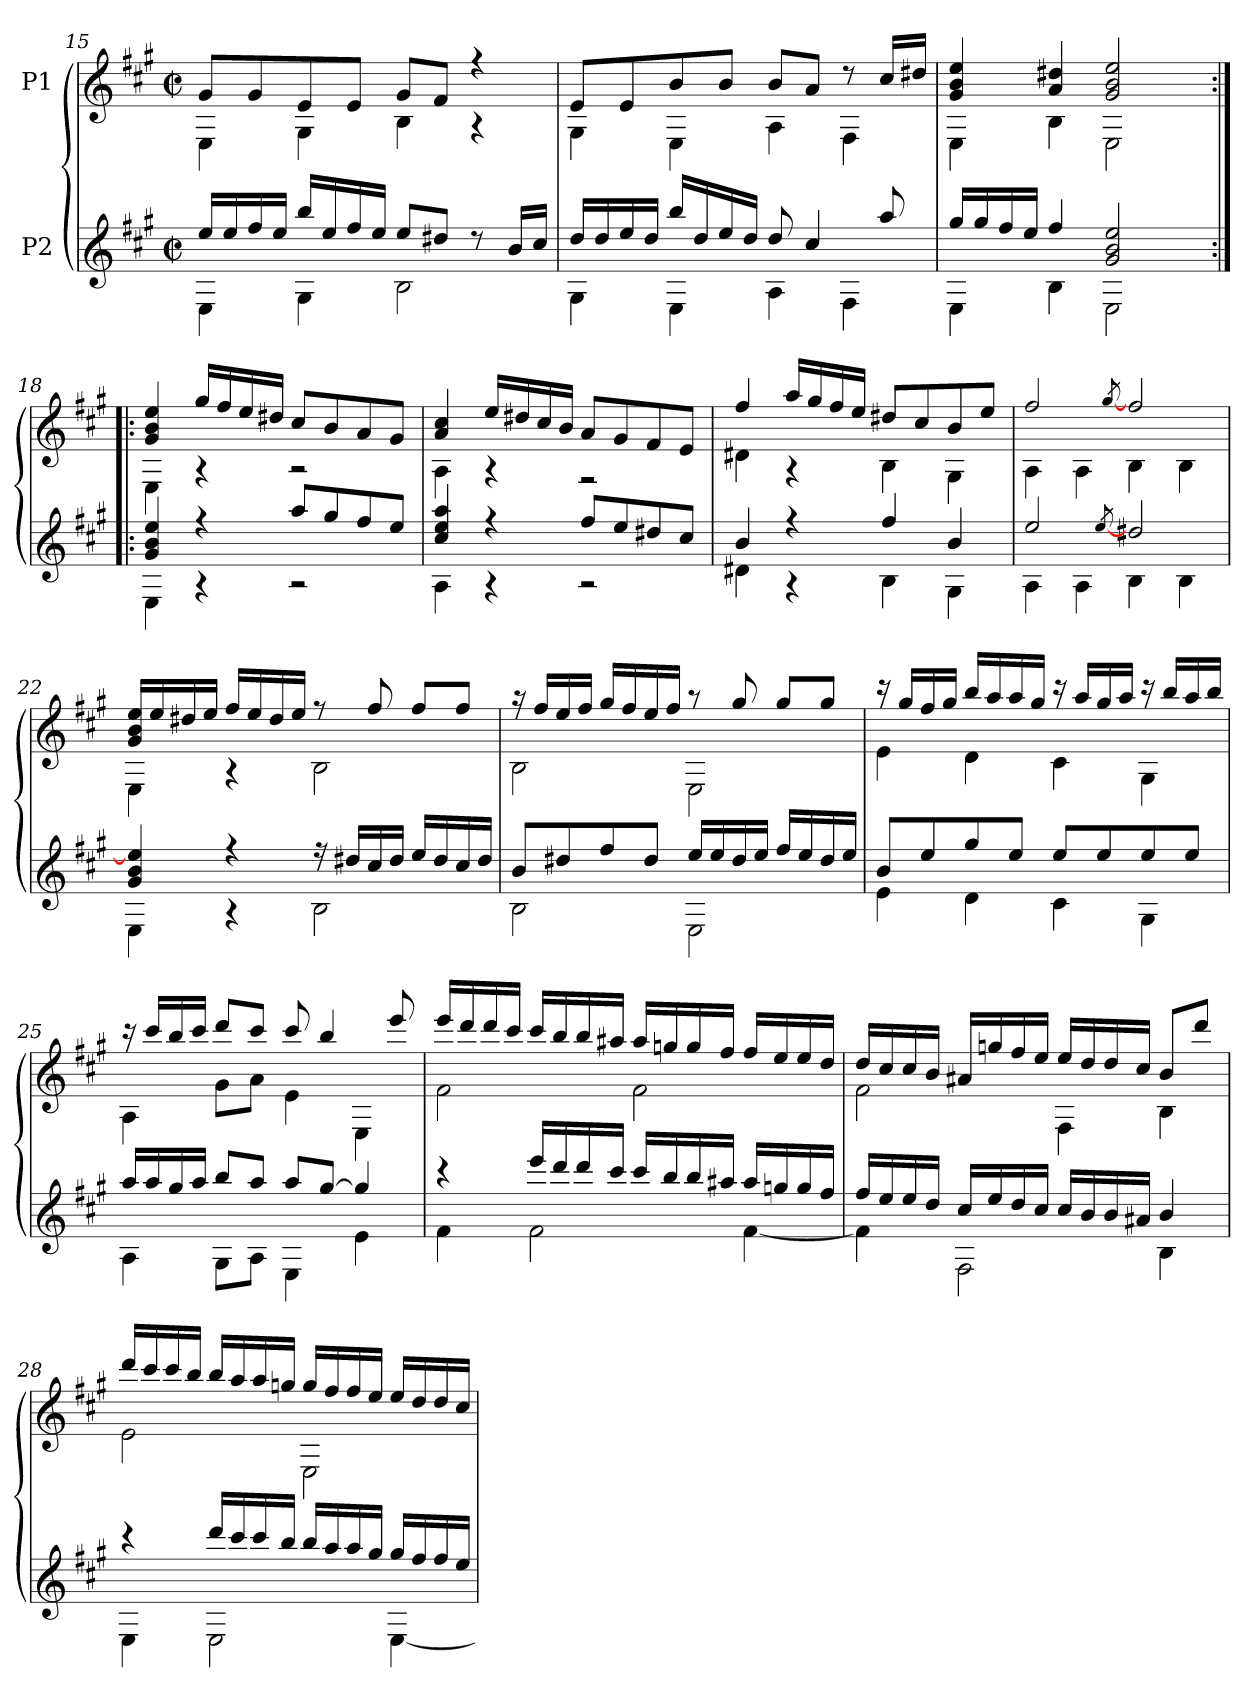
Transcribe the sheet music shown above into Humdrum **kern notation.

**kern	**kern
*part2	*part1
*staff2	*staff1
*I"P2	*I"P1
*clefG2	*clefG2
*ITrd7c12	*ITrd7c12
*k[f#c#g#]	*k[f#c#g#]
*A:	*A:
*M2/2	*M2/2
*met(c|)	*met(c|)
=15	=15
*^	*^
16ei/LL	4EEi\	8G#i/L	4EEi\
16ei/	.	.	.
16f#i/	.	8G#i/	.
16ei/JJ	.	.	.
16bi/LL	4GG#i\	8Ei/	4GG#i\
16ei/	.	.	.
16f#i/	.	8Ei/J	.
16ei/JJ	.	.	.
8ei/L	2BBi\	8G#i/L	4BBi\
8d#Xi/J	.	8F#i/J	.
8r	.	4r	4r
16Bi/LL	.	.	.
16c#i/JJ	.	.	.
=16	=16	=16	=16
*	*^	*	*
16di/LL	4GG#i\	2ryy	8Ei/L	4GG#i\
16di/	.	.	.	.
16ei/	.	.	8Ei/	.
16di/JJ	.	.	.	.
16bi/LL	4EEi\	.	8Bi/	4EEi\
16di/	.	.	.	.
16ei/	.	.	8Bi/J	.
16di/JJ	.	.	.	.
8di/	4AAi\	8ryy	8Bi/L	4AAi\
4c#i/	.	4ryy	8Ai/J	.
.	4FF#i\	.	8r	4FF#i\
8ai/	.	8ryy	16c#i/LL	.
.	.	.	16d#Xi/JJ	.
!!LO:LB:g=z
=17	=17	=17	=17	=17
*	*	*	*	*^
16g#i/LL	4EEi\	2ryy	4G#i/ 4Bi 4ei	4EEi\	2.ryy
16g#i/	.	.	.	.	.
16f#i/	.	.	.	.	.
16ei/JJ	.	.	.	.	.
4f#i/	4BBi\	.	4Ai/ 4d#Xi	4BBi\	.
2G#i/ 2Bi 2ei	2EEi\	2ryy	2G#i/ 2Bi 2ei	2EEi\	.
.	.	.	.	.	4ryy
=18:|!|:	=18:|!|:	=18:|!|:	=18:|!|:	=18:|!|:	=18:|!|:
4G#i/ 4Bi 4ei	4EEi\	2.ryy	4G#i/ 4Bi 4ei	4EEi\	4ryy
4r	4r	.	16g#i/LL	4r	4ryy
.	.	.	16f#i/	.	.
.	.	.	16ei/	.	.
.	.	.	16d#Xi/JJ	.	.
8ai/L	2r	.	8c#i/L	2r	4ryy
8g#i/	.	.	8Bi/	.	.
8f#i/	.	4ryy	8Ai/	.	4ryy
8ei/J	.	.	8G#i/J	.	.
*	*v	*v	*	*	*
=19	=19	=19	=19	=19
4c#i/ 4ei 4ai	4AAi\	4Ai/ 4c#i	4AAi\	4ryy
4r	4r	16ei/LL	4r	4ryy
.	.	16d#Xi/	.	.
.	.	16c#i/	.	.
.	.	16Bi/JJ	.	.
8f#i/L	2r	8Ai/L	2r	2ryy
8ei/	.	8G#i/	.	.
8d#Xi/	.	8F#i/	.	.
8c#i/J	.	8Ei/J	.	.
*	*	*	*v	*v
=20	=20	=20	=20
*	*^	*	*
4Bi/	4D#Xi\	2.ryy	4f#i/	4D#Xi\
4r	4r	.	16ai/LL	4r
.	.	.	16g#i/	.
.	.	.	16f#i/	.
.	.	.	16ei/JJ	.
4f#i/	4BBi\	.	8d#Xi/L	4BBi\
.	.	.	8c#i/	.
4Bi/	4GG#i\	4ryy	8Bi/	4GG#i\
.	.	.	8ei/J	.
!!LO:LB:g=z	!!
=21	=21	=21	=21	=21
2ei/	4AAi\	1ryy	2f#i/	4AAi\
.	4AAi\	.	.	4AAi\
[8qei/	.	.	[8qg#i/	.
2d#Xi/	4BBi\	.	2f#i/	4BBi\
.	4BBi\	.	.	4BBi\
*	*v	*v	*	*
=22	=22	=22	=22
4G#i/ 4Bi 4ei]	4EEi\	16G#i/ 16Bi 16eiLL	4EEi\
.	.	16ei/	.
.	.	16d#Xi/	.
.	.	16ei/JJ	.
4r	4r	16f#i/LL	4r
.	.	16ei/	.
.	.	16d#i/	.
.	.	16ei/JJ	.
16r	2BBi\	8r	2BBi\
16d#Xi/LL	.	.	.
16c#i/	.	8f#i/	.
16d#i/JJ	.	.	.
16ei/LL	.	8f#i/L	.
16d#i/	.	.	.
16c#i/	.	8f#i/J	.
16d#i/JJ	.	.	.
=23	=23	=23	=23
8Bi/L	2BBi\	16r	2BBi\
.	.	16f#i/LL	.
8d#Xi/	.	16ei/	.
.	.	16f#i/JJ	.
8f#i/	.	16g#i/LL	.
.	.	16f#i/	.
8d#i/J	.	16ei/	.
.	.	16f#i/JJ	.
16ei/LL	2EEi\	8r	2EEi\
16ei/	.	.	.
16d#i/	.	8g#i/	.
16ei/JJ	.	.	.
16f#i/LL	.	8g#i/L	.
16ei/	.	.	.
16d#i/	.	8g#i/J	.
16ei/JJ	.	.	.
!!LO:LB:g=z	!!
=24	=24	=24	=24
8Bi/L	4Ei\	16r	4Ei\
.	.	16g#i/LL	.
8ei/	.	16f#i/	.
.	.	16g#i/JJ	.
8g#i/	4Di\	16bi/LL	4Di\
.	.	16ai/	.
8ei/J	.	16ai/	.
.	.	16g#i/JJ	.
8ei/L	4C#i\	16r	4C#i\
.	.	16ai/LL	.
8ei/	.	16g#i/	.
.	.	16ai/JJ	.
8ei/	4GG#i\	16r	4GG#i\
.	.	16bi/LL	.
8ei/J	.	16ai/	.
.	.	16bi/JJ	.
=25	=25	=25	=25
16ai/LL	4AAi\	16r	4AAi\
16ai/	.	16cc#i/LL	.
16g#i/	.	16bi/	.
16ai/JJ	.	16cc#i/JJ	.
8bi/L	8GG#i\L	8ddi/L	8G#i\L
8ai/J	8AAi\J	8cc#i/J	8Ai\J
8ai/L	4EEi\	8cc#i/	4Ei\
[8g#i/J	.	4bi/	.
4g#i/]	4Ei\	.	4EEi\
.	.	8eei/	.
=26	=26	=26	=26
4r	4F#i\	16eei/LL	2F#i\
.	.	16ddi/	.
.	.	16ddi/	.
.	.	16cc#i/JJ	.
16eei/LL	2F#i\	16cc#i/LL	.
16ddi/	.	16bi/	.
16ddi/	.	16bi/	.
16cc#i/JJ	.	16a#Xi/JJ	.
16cc#i/LL	.	16a#i/LL	2F#i\
16bi/	.	16gni/	.
16bi/	.	16gi/	.
16a#Xi/JJ	.	16f#i/JJ	.
16a#i/LL	[4F#i\	16f#i/LL	.
16gni/	.	16ei/	.
16gi/	.	16ei/	.
16f#i/JJ	.	16di/JJ	.
!!LO:PB:g=z	!!
=27	=27	=27	=27
16f#i/LL	4F#i\]	16di/LL	2F#i\
16ei/	.	16c#i/	.
16ei/	.	16c#i/	.
16di/JJ	.	16Bi/JJ	.
16c#i/LL	2FF#i\	16A#Xi/LL	.
16ei/	.	16gni/	.
16di/	.	16f#i/	.
16c#i/JJ	.	16ei/JJ	.
16c#i/LL	.	16ei/LL	4FF#i\
16Bi/	.	16di/	.
16Bi/	.	16di/	.
16A#Xi/JJ	.	16c#i/JJ	.
4Bi/	4BBi\	8Bi/L	4BBi\
.	.	8ddi/J	.
=28	=28	=28	=28
*	*	*	*^
4r	4EEi\	16ddi/LL	2Ei\	2ryy
.	.	16cc#i/	.	.
.	.	16cc#i/	.	.
.	.	16bi/JJ	.	.
16ddi/LL	2EEi\	16bi/LL	.	.
16cc#i/	.	16ai/	.	.
16cc#i/	.	16ai/	.	.
16bi/JJ	.	16gni/JJ	.	.
16bi/LL	.	16gi/LL	2EEi\	4ryy
16ai/	.	16f#i/	.	.
16ai/	.	16f#i/	.	.
16g#i/JJ	.	16ei/JJ	.	.
16g#i/LL	[4EEi\	16ei/LL	.	4ryy
16f#i/	.	16di/	.	.
16f#i/	.	16di/	.	.
16ei/JJ	.	16c#i/JJ	.	.
*v	*v	*	*	*
*	*v	*v	*v
=	=
*-	*-
